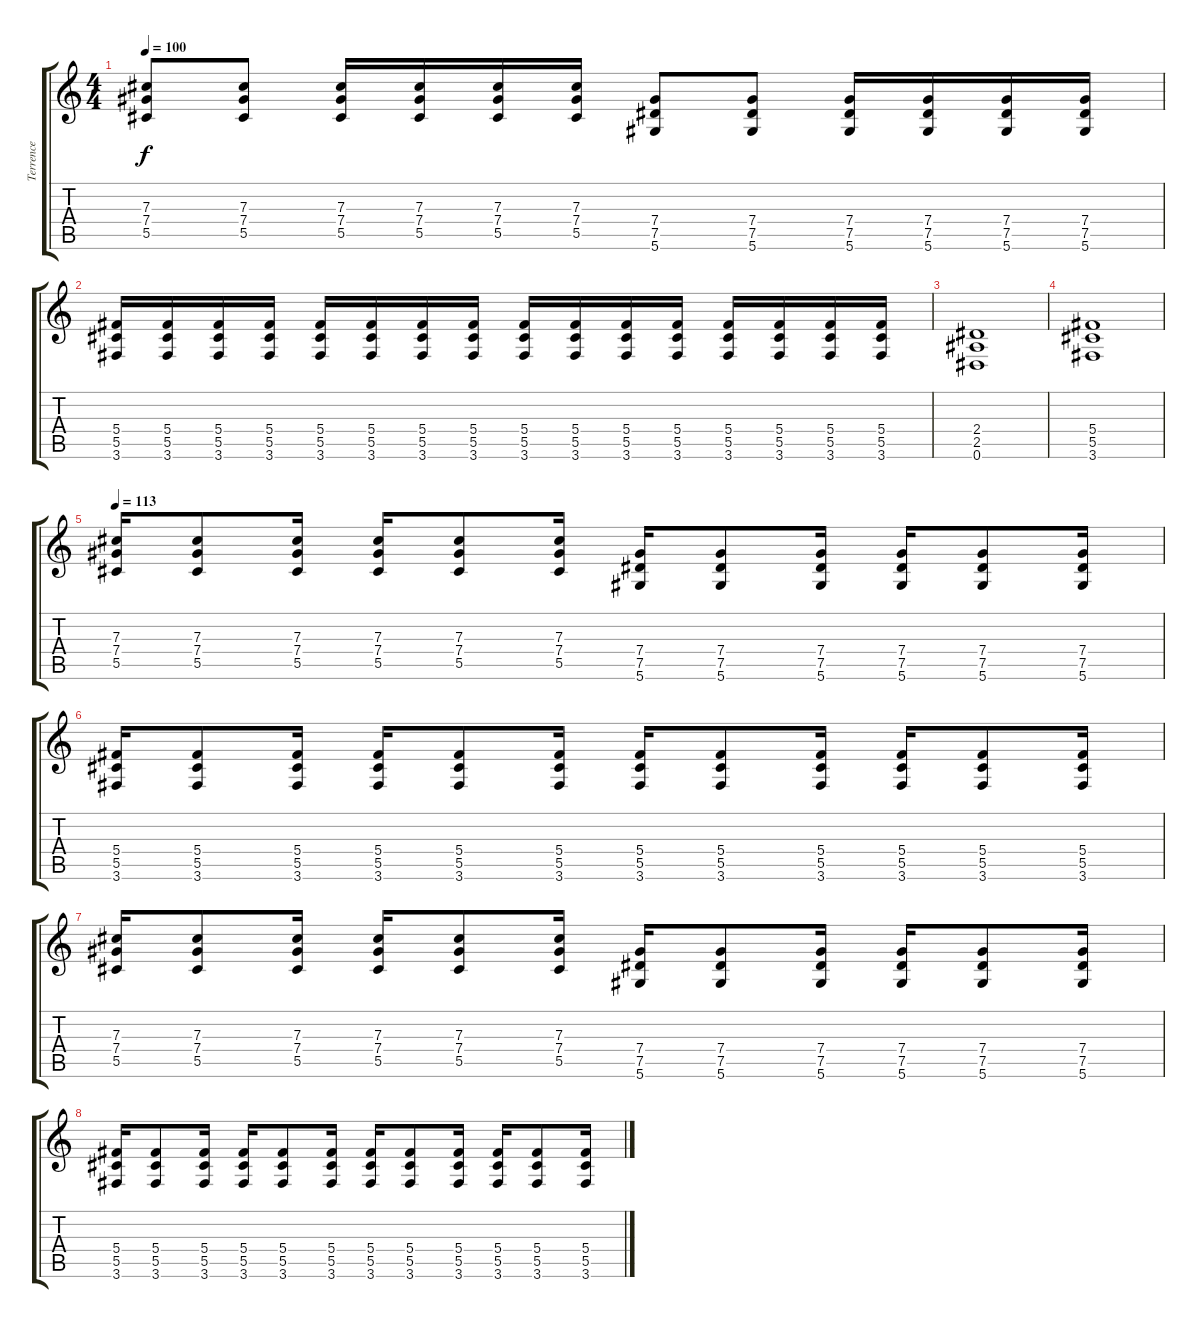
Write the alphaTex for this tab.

\track ("Terrence" "Terrence") {instrument distortionguitar}
\staff {score tabs}
\tuning (Eb4 Bb3 Gb3 Db3 Ab2 Eb2) {hide}
\ts (4 4)
\tempo 100
\clef g2
\ks c
(7.3 7.4 5.5).8{dy f} (7.3 7.4 5.5).8 (7.3 7.4 5.5).16 (7.3 7.4 5.5).16 (7.3 7.4 5.5).16 (7.3 7.4 5.5).16 (7.4 7.5 5.6).8 (7.4 7.5 5.6).8 (7.4 7.5 5.6).16 (7.4 7.5 5.6).16 (7.4 7.5 5.6).16 (7.4 7.5 5.6).16 |
(5.4 5.5 3.6).16 (5.4 5.5 3.6).16 (5.4 5.5 3.6).16 (5.4 5.5 3.6).16 (5.4 5.5 3.6).16 (5.4 5.5 3.6).16 (5.4 5.5 3.6).16 (5.4 5.5 3.6).16 (5.4 5.5 3.6).16 (5.4 5.5 3.6).16 (5.4 5.5 3.6).16 (5.4 5.5 3.6).16 (5.4 5.5 3.6).16 (5.4 5.5 3.6).16 (5.4 5.5 3.6).16 (5.4 5.5 3.6).16 |
(2.4 2.5 0.6).1 |
(5.4 5.5 3.6).1 |
\tempo 113
(7.3 7.4 5.5).16 (7.3 7.4 5.5).8 (7.3 7.4 5.5).16 (7.3 7.4 5.5).16 (7.3 7.4 5.5).8 (7.3 7.4 5.5).16 (7.4 7.5 5.6).16 (7.4 7.5 5.6).8 (7.4 7.5 5.6).16 (7.4 7.5 5.6).16 (7.4 7.5 5.6).8 (7.4 7.5 5.6).16 |
(5.4 5.5 3.6).16 (5.4 5.5 3.6).8 (5.4 5.5 3.6).16 (5.4 5.5 3.6).16 (5.4 5.5 3.6).8 (5.4 5.5 3.6).16 (5.4 5.5 3.6).16 (5.4 5.5 3.6).8 (5.4 5.5 3.6).16 (5.4 5.5 3.6).16 (5.4 5.5 3.6).8 (5.4 5.5 3.6).16 |
(7.3 7.4 5.5).16 (7.3 7.4 5.5).8 (7.3 7.4 5.5).16 (7.3 7.4 5.5).16 (7.3 7.4 5.5).8 (7.3 7.4 5.5).16 (7.4 7.5 5.6).16 (7.4 7.5 5.6).8 (7.4 7.5 5.6).16 (7.4 7.5 5.6).16 (7.4 7.5 5.6).8 (7.4 7.5 5.6).16 |
(5.4 5.5 3.6).16 (5.4 5.5 3.6).8 (5.4 5.5 3.6).16 (5.4 5.5 3.6).16 (5.4 5.5 3.6).8 (5.4 5.5 3.6).16 (5.4 5.5 3.6).16 (5.4 5.5 3.6).8 (5.4 5.5 3.6).16 (5.4 5.5 3.6).16 (5.4 5.5 3.6).8 (5.4 5.5 3.6).16
